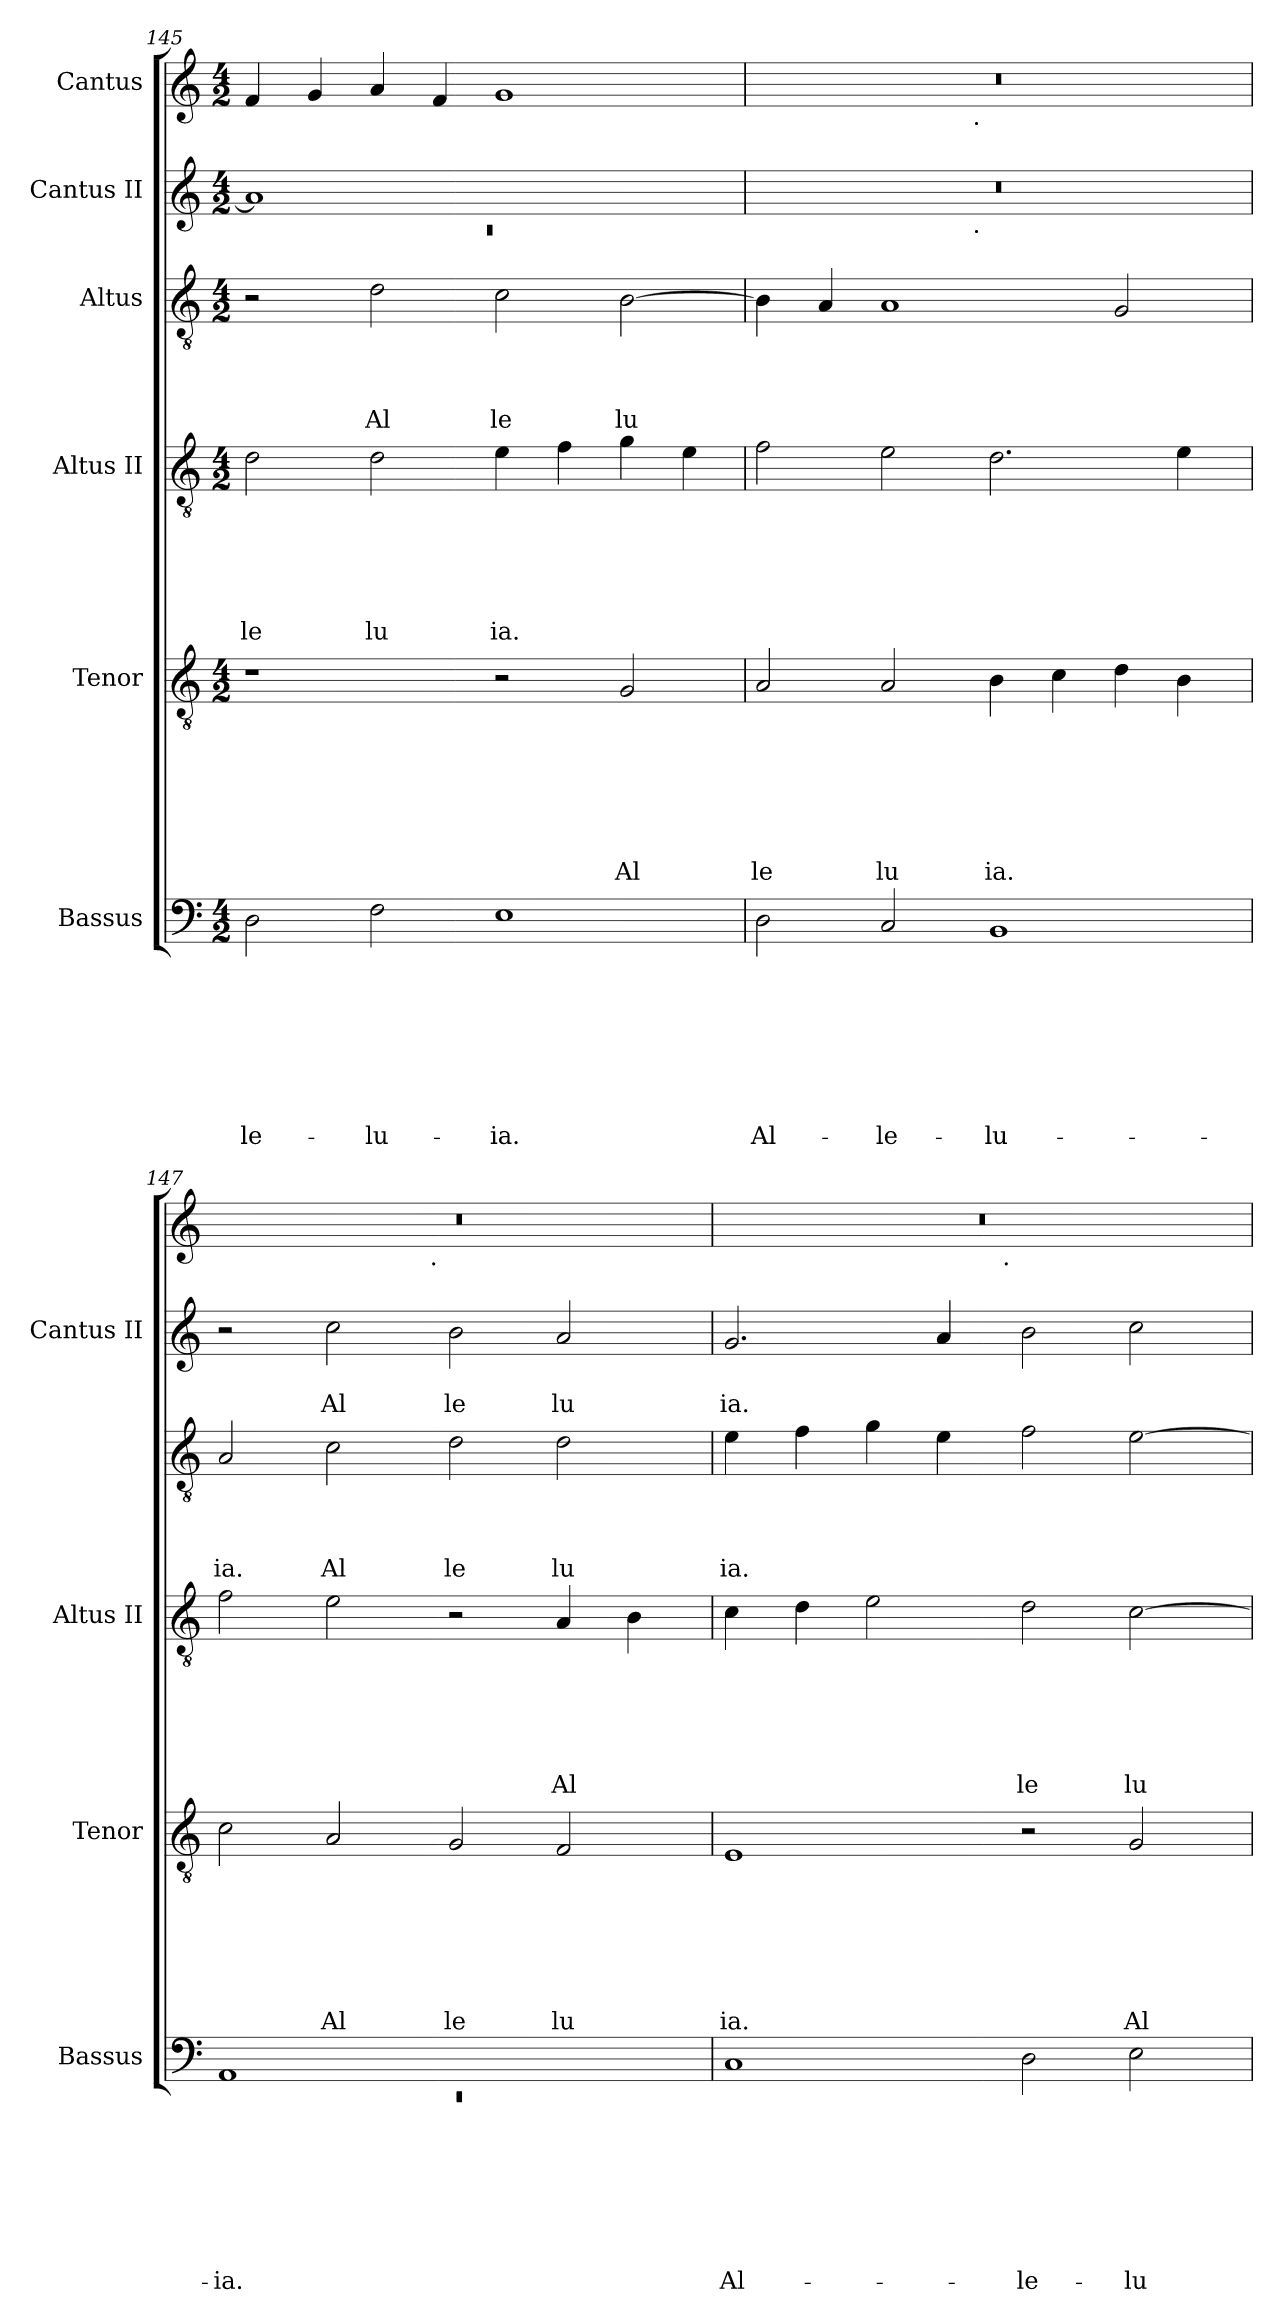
**kern	**text	**text	**text	**text	**text	**text	**text	**text	**kern	**text	**text	**text	**text	**text	**text	**text	**kern	**text	**text	**text	**text	**text	**text	**kern	**text	**text	**text	**text	**kern	**text	**text	**kern	**text
*part6	*part6	*part6	*part6	*part6	*part6	*part6	*part6	*part6	*part5	*part5	*part5	*part5	*part5	*part5	*part5	*part5	*part4	*part4	*part4	*part4	*part4	*part4	*part4	*part3	*part3	*part3	*part3	*part3	*part2	*part2	*part2	*part1	*part1
*staff6	*staff6	*staff6	*staff6	*staff6	*staff6	*staff6	*staff6	*staff6	*staff5	*staff5	*staff5	*staff5	*staff5	*staff5	*staff5	*staff5	*staff4	*staff4	*staff4	*staff4	*staff4	*staff4	*staff4	*staff3	*staff3	*staff3	*staff3	*staff3	*staff2	*staff2	*staff2	*staff1	*staff1
*I"Bassus	*	*	*	*	*	*	*	*	*I"Tenor	*	*	*	*	*	*	*	*I"Altus II	*	*	*	*	*	*	*I"Altus	*	*	*	*	*I"Cantus II	*	*	*I"Cantus	*
*I'Bassus	*	*	*	*	*	*	*	*	*I'Tenor	*	*	*	*	*	*	*	*I'Altus II	*	*	*	*	*	*	*	*	*	*	*	*I'Cantus II	*	*	*	*
*clefF4	*	*	*	*	*	*	*	*	*clefGv2	*	*	*	*	*	*	*	*clefGv2	*	*	*	*	*	*	*clefGv2	*	*	*	*	*clefG2	*	*	*clefG2	*
*k[]	*	*	*	*	*	*	*	*	*k[]	*	*	*	*	*	*	*	*k[]	*	*	*	*	*	*	*k[]	*	*	*	*	*k[]	*	*	*k[]	*
*C:	*	*	*	*	*	*	*	*	*C:	*	*	*	*	*	*	*	*C:	*	*	*	*	*	*	*C:	*	*	*	*	*C:	*	*	*C:	*
*M4/2	*	*	*	*	*	*	*	*	*M4/2	*	*	*	*	*	*	*	*M4/2	*	*	*	*	*	*	*M4/2	*	*	*	*	*M4/2	*	*	*M4/2	*
=145	=145	=145	=145	=145	=145	=145	=145	=145	=145	=145	=145	=145	=145	=145	=145	=145	=145	=145	=145	=145	=145	=145	=145	=145	=145	=145	=145	=145	=145	=145	=145	=145	=145
*	*	*	*	*	*	*	*	*	*	*	*	*	*	*	*	*	*	*	*	*	*	*	*	*	*	*	*	*	*^	*	*	*	*
!	!	!	!	!	!	!	!	!LO:LY:b	!	!	!	!	!	!	!	!	!	!	!	!	!	!	!LO:LY:b	!	!	!	!	!	!	!LO:N:vis=1	!	!	!	!
2D\	.	.	.	.	.	.	.	-le-	1r	.	.	.	.	.	.	.	2d\	.	.	.	.	.	le	2r	.	.	.	.	1a]	0rc	.	.	4f/	.
.	.	.	.	.	.	.	.	.	.	.	.	.	.	.	.	.	.	.	.	.	.	.	.	.	.	.	.	.	.	.	.	.	4g/	.
!	!	!	!	!	!	!	!	!LO:LY:b	!	!	!	!	!	!	!	!	!	!	!	!	!	!	!LO:LY:b	!	!	!	!	!LO:LY:b	!	!	!	!	!	!
2F\	.	.	.	.	.	.	.	-lu-	.	.	.	.	.	.	.	.	2d\	.	.	.	.	.	lu	2d\	.	.	.	Al	.	.	.	.	4a/	.
.	.	.	.	.	.	.	.	.	.	.	.	.	.	.	.	.	.	.	.	.	.	.	.	.	.	.	.	.	.	.	.	.	4f/	.
!	!	!	!	!	!	!	!	!LO:LY:b	!	!	!	!	!	!	!	!	!	!	!	!	!	!	!LO:LY:b	!	!	!	!	!LO:LY:b	!	!	!	!	!	!
1E	.	.	.	.	.	.	.	-ia.	2r	.	.	.	.	.	.	.	4e\	.	.	.	.	.	ia.	2c\	.	.	.	le	1ryy	.	.	.	1g	.
.	.	.	.	.	.	.	.	.	.	.	.	.	.	.	.	.	4f\	.	.	.	.	.	.	.	.	.	.	.	.	.	.	.	.	.
!	!	!	!	!	!	!	!	!	!	!	!	!	!	!	!	!LO:LY:b	!	!	!	!	!	!	!	!	!	!	!	!LO:LY:b	!	!	!	!	!	!
.	.	.	.	.	.	.	.	.	2G/	.	.	.	.	.	.	Al	4g\	.	.	.	.	.	.	[>2B\	.	.	.	lu	.	.	.	.	.	.
.	.	.	.	.	.	.	.	.	.	.	.	.	.	.	.	.	4e\	.	.	.	.	.	.	.	.	.	.	.	.	.	.	.	.	.
!!LO:PB:g=z
=146	=146	=146	=146	=146	=146	=146	=146	=146	=146	=146	=146	=146	=146	=146	=146	=146	=146	=146	=146	=146	=146	=146	=146	=146	=146	=146	=146	=146	=146	=146	=146	=146	=146	=146
!	!	!	!	!	!	!	!	!LO:LY:b	!	!	!	!	!	!	!	!LO:LY:b	!	!	!	!	!	!	!	!	!	!	!	!	!	!	!	!	!	!
*	*	*	*	*	*	*	*	*	*	*	*	*	*	*	*	*	*	*	*	*	*	*	*	*	*	*	*	*	*	*	*	*	*^	*
2D\	.	.	.	.	.	.	.	Al-	2A/	.	.	.	.	.	.	le	2f\	.	.	.	.	.	.	4B\]	.	.	.	.	0r	2ryy	.	.	0r	2ryy	.
.	.	.	.	.	.	.	.	.	.	.	.	.	.	.	.	.	.	.	.	.	.	.	.	4A/	.	.	.	.	.	.	.	.	.	.	.
!	!	!	!	!	!	!	!	!LO:LY:b	!	!	!	!	!	!	!	!LO:LY:b	!	!	!	!	!	!	!	!	!	!	!	!	!	!	!	!	!	!	!
2C/	.	.	.	.	.	.	.	-le-	2A/	.	.	.	.	.	.	lu	2e\	.	.	.	.	.	.	1A	.	.	.	.	.	4...ryy	.	.	.	4...ryy	.
!	!	!	!	!	!	!	!	!	!	!	!	!	!	!	!	!	!	!	!	!	!	!	!	!	!	!	!	!	!	!	!	!	!	!LO:TX:b:t=.	!
!	!	!	!	!	!	!	!	!	!	!	!	!	!	!	!	!	!	!	!	!	!	!	!	!	!	!	!	!	!	!LO:TX:b:t=.	!	!	!	!	!
.	.	.	.	.	.	.	.	.	.	.	.	.	.	.	.	.	.	.	.	.	.	.	.	.	.	.	.	.	.	1ryy	.	.	.	1ryy	.
!	!	!	!	!	!	!	!	!LO:LY:b	!	!	!	!	!	!	!	!LO:LY:b	!	!	!	!	!	!	!	!	!	!	!	!	!	!	!	!	!	!	!
1BB	.	.	.	.	.	.	.	-lu-	4B\	.	.	.	.	.	.	ia.	2.d\	.	.	.	.	.	.	.	.	.	.	.	.	.	.	.	.	.	.
.	.	.	.	.	.	.	.	.	4c\	.	.	.	.	.	.	.	.	.	.	.	.	.	.	.	.	.	.	.	.	.	.	.	.	.	.
.	.	.	.	.	.	.	.	.	4d\	.	.	.	.	.	.	.	.	.	.	.	.	.	.	2G/	.	.	.	.	.	.	.	.	.	.	.
.	.	.	.	.	.	.	.	.	4B\	.	.	.	.	.	.	.	4e\	.	.	.	.	.	.	.	.	.	.	.	.	.	.	.	.	.	.
.	.	.	.	.	.	.	.	.	.	.	.	.	.	.	.	.	.	.	.	.	.	.	.	.	.	.	.	.	.	32ryy	.	.	.	32ryy	.
=147	=147	=147	=147	=147	=147	=147	=147	=147	=147	=147	=147	=147	=147	=147	=147	=147	=147	=147	=147	=147	=147	=147	=147	=147	=147	=147	=147	=147	=147	=147	=147	=147	=147	=147	=147
*^	*	*	*	*	*	*	*	*	*	*	*	*	*	*	*	*	*	*	*	*	*	*	*	*	*	*	*	*	*	*	*	*	*	*	*
!	!LO:N:vis=1	!	!	!	!	!	!	!	!LO:LY:b	!	!	!	!	!	!	!	!	!	!	!	!	!	!	!	!	!	!	!	!LO:LY:b	!	!	!	!	!	!	!
*	*	*	*	*	*	*	*	*	*	*	*	*	*	*	*	*	*	*	*	*	*	*	*	*	*	*	*	*	*	*v	*v	*	*	*	*	*
1AA	0rEE	.	.	.	.	.	.	.	-ia.	2c\	.	.	.	.	.	.	.	2f\	.	.	.	.	.	.	2A/	.	.	.	ia.	2r	.	.	0r	2ryy	.
!	!	!	!	!	!	!	!	!	!	!	!	!	!	!	!	!	!LO:LY:b	!	!	!	!	!	!	!	!	!	!	!	!LO:LY:b	!	!	!LO:LY:b	!	!	!
.	.	.	.	.	.	.	.	.	.	2A/	.	.	.	.	.	.	Al	2e\	.	.	.	.	.	.	2c\	.	.	.	Al	2cc\	.	Al	.	4...ryy	.
!	!	!	!	!	!	!	!	!	!	!	!	!	!	!	!	!	!	!	!	!	!	!	!	!	!	!	!	!	!	!	!	!	!	!LO:TX:b:t=.	!
.	.	.	.	.	.	.	.	.	.	.	.	.	.	.	.	.	.	.	.	.	.	.	.	.	.	.	.	.	.	.	.	.	.	1ryy	.
!	!	!	!	!	!	!	!	!	!	!	!	!	!	!	!	!	!LO:LY:b	!	!	!	!	!	!	!	!	!	!	!	!LO:LY:b	!	!	!LO:LY:b	!	!	!
1ryy	.	.	.	.	.	.	.	.	.	2G/	.	.	.	.	.	.	le	2r	.	.	.	.	.	.	2d\	.	.	.	le	2b\	.	le	.	.	.
!	!	!	!	!	!	!	!	!	!	!	!	!	!	!	!	!	!LO:LY:b	!	!	!	!	!	!	!LO:LY:b	!	!	!	!	!LO:LY:b	!	!	!LO:LY:b	!	!	!
.	.	.	.	.	.	.	.	.	.	2F/	.	.	.	.	.	.	lu	4A/	.	.	.	.	.	Al	2d\	.	.	.	lu	2a/	.	lu	.	.	.
.	.	.	.	.	.	.	.	.	.	.	.	.	.	.	.	.	.	4B\	.	.	.	.	.	.	.	.	.	.	.	.	.	.	.	.	.
.	.	.	.	.	.	.	.	.	.	.	.	.	.	.	.	.	.	.	.	.	.	.	.	.	.	.	.	.	.	.	.	.	.	32ryy	.
=148	=148	=148	=148	=148	=148	=148	=148	=148	=148	=148	=148	=148	=148	=148	=148	=148	=148	=148	=148	=148	=148	=148	=148	=148	=148	=148	=148	=148	=148	=148	=148	=148	=148	=148	=148
!	!	!	!	!	!	!	!	!	!LO:LY:b	!	!	!	!	!	!	!	!LO:LY:b	!	!	!	!	!	!	!	!	!	!	!	!LO:LY:b	!	!	!LO:LY:b	!	!	!
*v	*v	*	*	*	*	*	*	*	*	*	*	*	*	*	*	*	*	*	*	*	*	*	*	*	*	*	*	*	*	*	*	*	*	*	*
1C	.	.	.	.	.	.	.	Al-	1E	.	.	.	.	.	.	ia.	4c\	.	.	.	.	.	.	4e\	.	.	.	ia.	2.g/	.	ia.	0r	2ryy	.
.	.	.	.	.	.	.	.	.	.	.	.	.	.	.	.	.	4d\	.	.	.	.	.	.	4f\	.	.	.	.	.	.	.	.	.	.
.	.	.	.	.	.	.	.	.	.	.	.	.	.	.	.	.	2e\	.	.	.	.	.	.	4g\	.	.	.	.	.	.	.	.	4...ryy	.
.	.	.	.	.	.	.	.	.	.	.	.	.	.	.	.	.	.	.	.	.	.	.	.	4e\	.	.	.	.	4a/	.	.	.	.	.
!	!	!	!	!	!	!	!	!	!	!	!	!	!	!	!	!	!	!	!	!	!	!	!	!	!	!	!	!	!	!	!	!	!LO:TX:b:t=.	!
.	.	.	.	.	.	.	.	.	.	.	.	.	.	.	.	.	.	.	.	.	.	.	.	.	.	.	.	.	.	.	.	.	1ryy	.
!	!	!	!	!	!	!	!	!LO:LY:b	!	!	!	!	!	!	!	!	!	!	!	!	!	!	!LO:LY:b	!	!	!	!	!	!	!	!	!	!	!
2D\	.	.	.	.	.	.	.	-le-	2r	.	.	.	.	.	.	.	2d\	.	.	.	.	.	le	2f\	.	.	.	.	2b\	.	.	.	.	.
!	!	!	!	!	!	!	!	!LO:LY:b	!	!	!	!	!	!	!	!LO:LY:b	!	!	!	!	!	!	!LO:LY:b	!	!	!	!	!	!	!	!	!	!	!
2E\	.	.	.	.	.	.	.	-lu-	2G/	.	.	.	.	.	.	Al	[>2c\	.	.	.	.	.	lu	[>2e\	.	.	.	.	2cc\	.	.	.	.	.
.	.	.	.	.	.	.	.	.	.	.	.	.	.	.	.	.	.	.	.	.	.	.	.	.	.	.	.	.	.	.	.	.	32ryy	.
*	*	*	*	*	*	*	*	*	*	*	*	*	*	*	*	*	*	*	*	*	*	*	*	*	*	*	*	*	*	*	*	*v	*v	*
=	=	=	=	=	=	=	=	=	=	=	=	=	=	=	=	=	=	=	=	=	=	=	=	=	=	=	=	=	=	=	=	=	=
*-	*-	*-	*-	*-	*-	*-	*-	*-	*-	*-	*-	*-	*-	*-	*-	*-	*-	*-	*-	*-	*-	*-	*-	*-	*-	*-	*-	*-	*-	*-	*-	*-	*-
